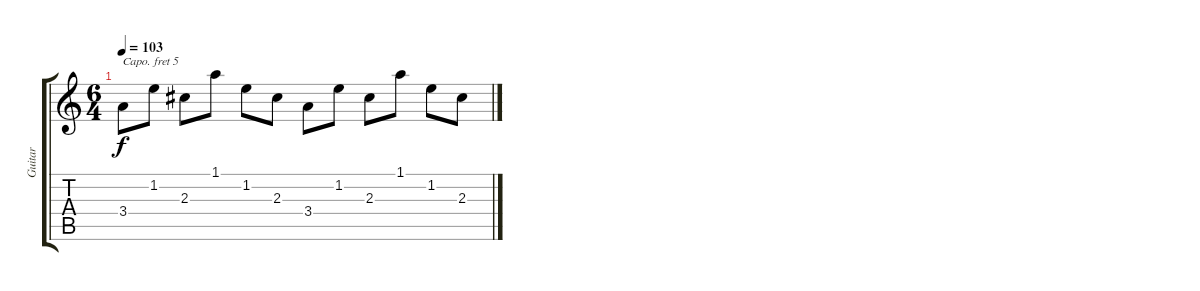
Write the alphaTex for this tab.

\track ("Guitar" "Guitar") {instrument electricguitarjazz}
\staff {score tabs}
\capo 5
\tuning (Eb4 Bb3 Gb3 Db3 Ab2 Eb2) {hide}
\ts (6 4)
\tempo 103
\clef g2
\ks c
3.4.8{dy f volume 0} 1.2.8 2.3.8 1.1.8 1.2.8 2.3.8 3.4.8 1.2.8 2.3.8 1.1.8 1.2.8 2.3.8
